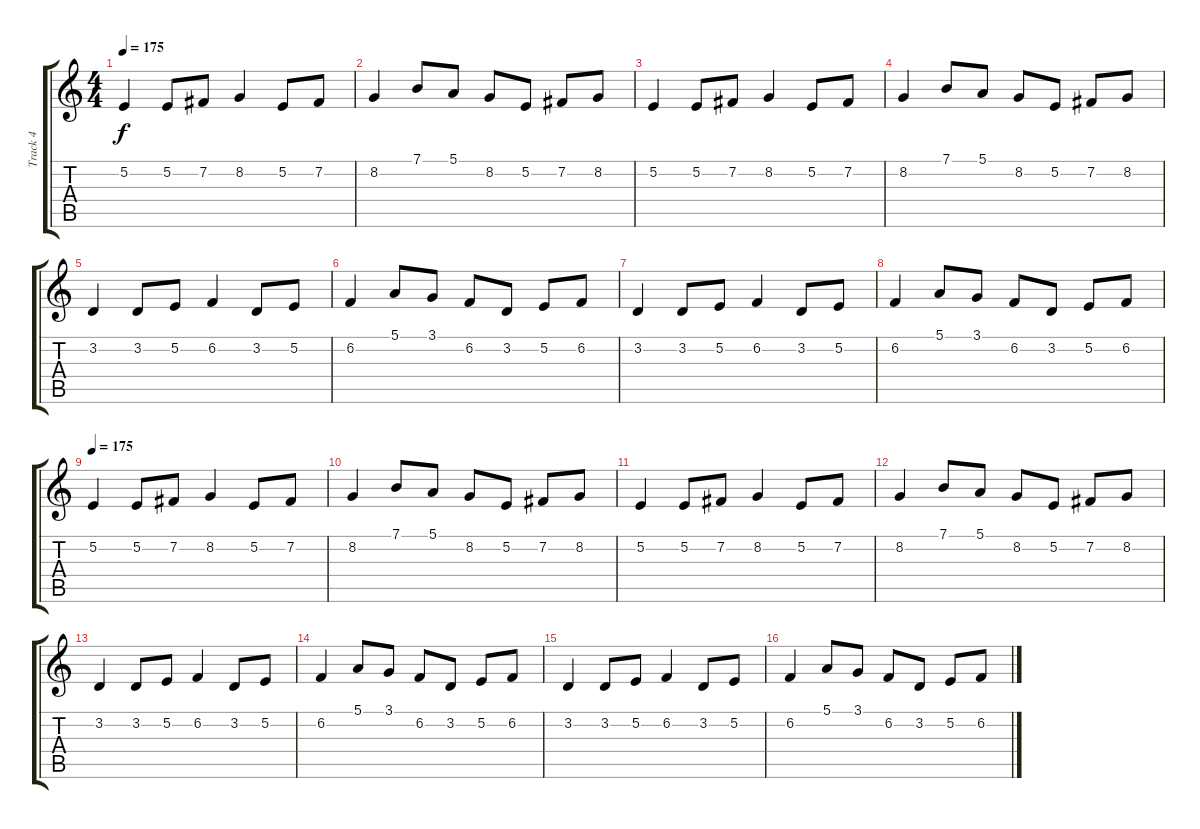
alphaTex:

\track ("Track 4" "Track 4") {instrument brightacousticpiano}
\staff {score tabs}
\tuning (E4 B3 G3 D3 A2 E2) {hide}
\ts (4 4)
\tempo 175
\clef g2
\ks c
5.2.4{dy f} 5.2.8 7.2.8 8.2.4 5.2.8 7.2.8 |
8.2.4 7.1.8 5.1.8 8.2.8 5.2.8 7.2.8 8.2.8 |
5.2.4 5.2.8 7.2.8 8.2.4 5.2.8 7.2.8 |
8.2.4 7.1.8 5.1.8 8.2.8 5.2.8 7.2.8 8.2.8 |
3.2.4 3.2.8 5.2.8 6.2.4 3.2.8 5.2.8 |
6.2.4 5.1.8 3.1.8 6.2.8 3.2.8 5.2.8 6.2.8 |
3.2.4 3.2.8 5.2.8 6.2.4 3.2.8 5.2.8 |
6.2.4 5.1.8 3.1.8 6.2.8 3.2.8 5.2.8 6.2.8 |
\tempo 175
5.2.4 5.2.8 7.2.8 8.2.4 5.2.8 7.2.8 |
8.2.4 7.1.8 5.1.8 8.2.8 5.2.8 7.2.8 8.2.8 |
5.2.4 5.2.8 7.2.8 8.2.4 5.2.8 7.2.8 |
8.2.4 7.1.8 5.1.8 8.2.8 5.2.8 7.2.8 8.2.8 |
3.2.4 3.2.8 5.2.8 6.2.4 3.2.8 5.2.8 |
6.2.4 5.1.8 3.1.8 6.2.8 3.2.8 5.2.8 6.2.8 |
3.2.4 3.2.8 5.2.8 6.2.4 3.2.8 5.2.8 |
6.2.4 5.1.8 3.1.8 6.2.8 3.2.8 5.2.8 6.2.8
